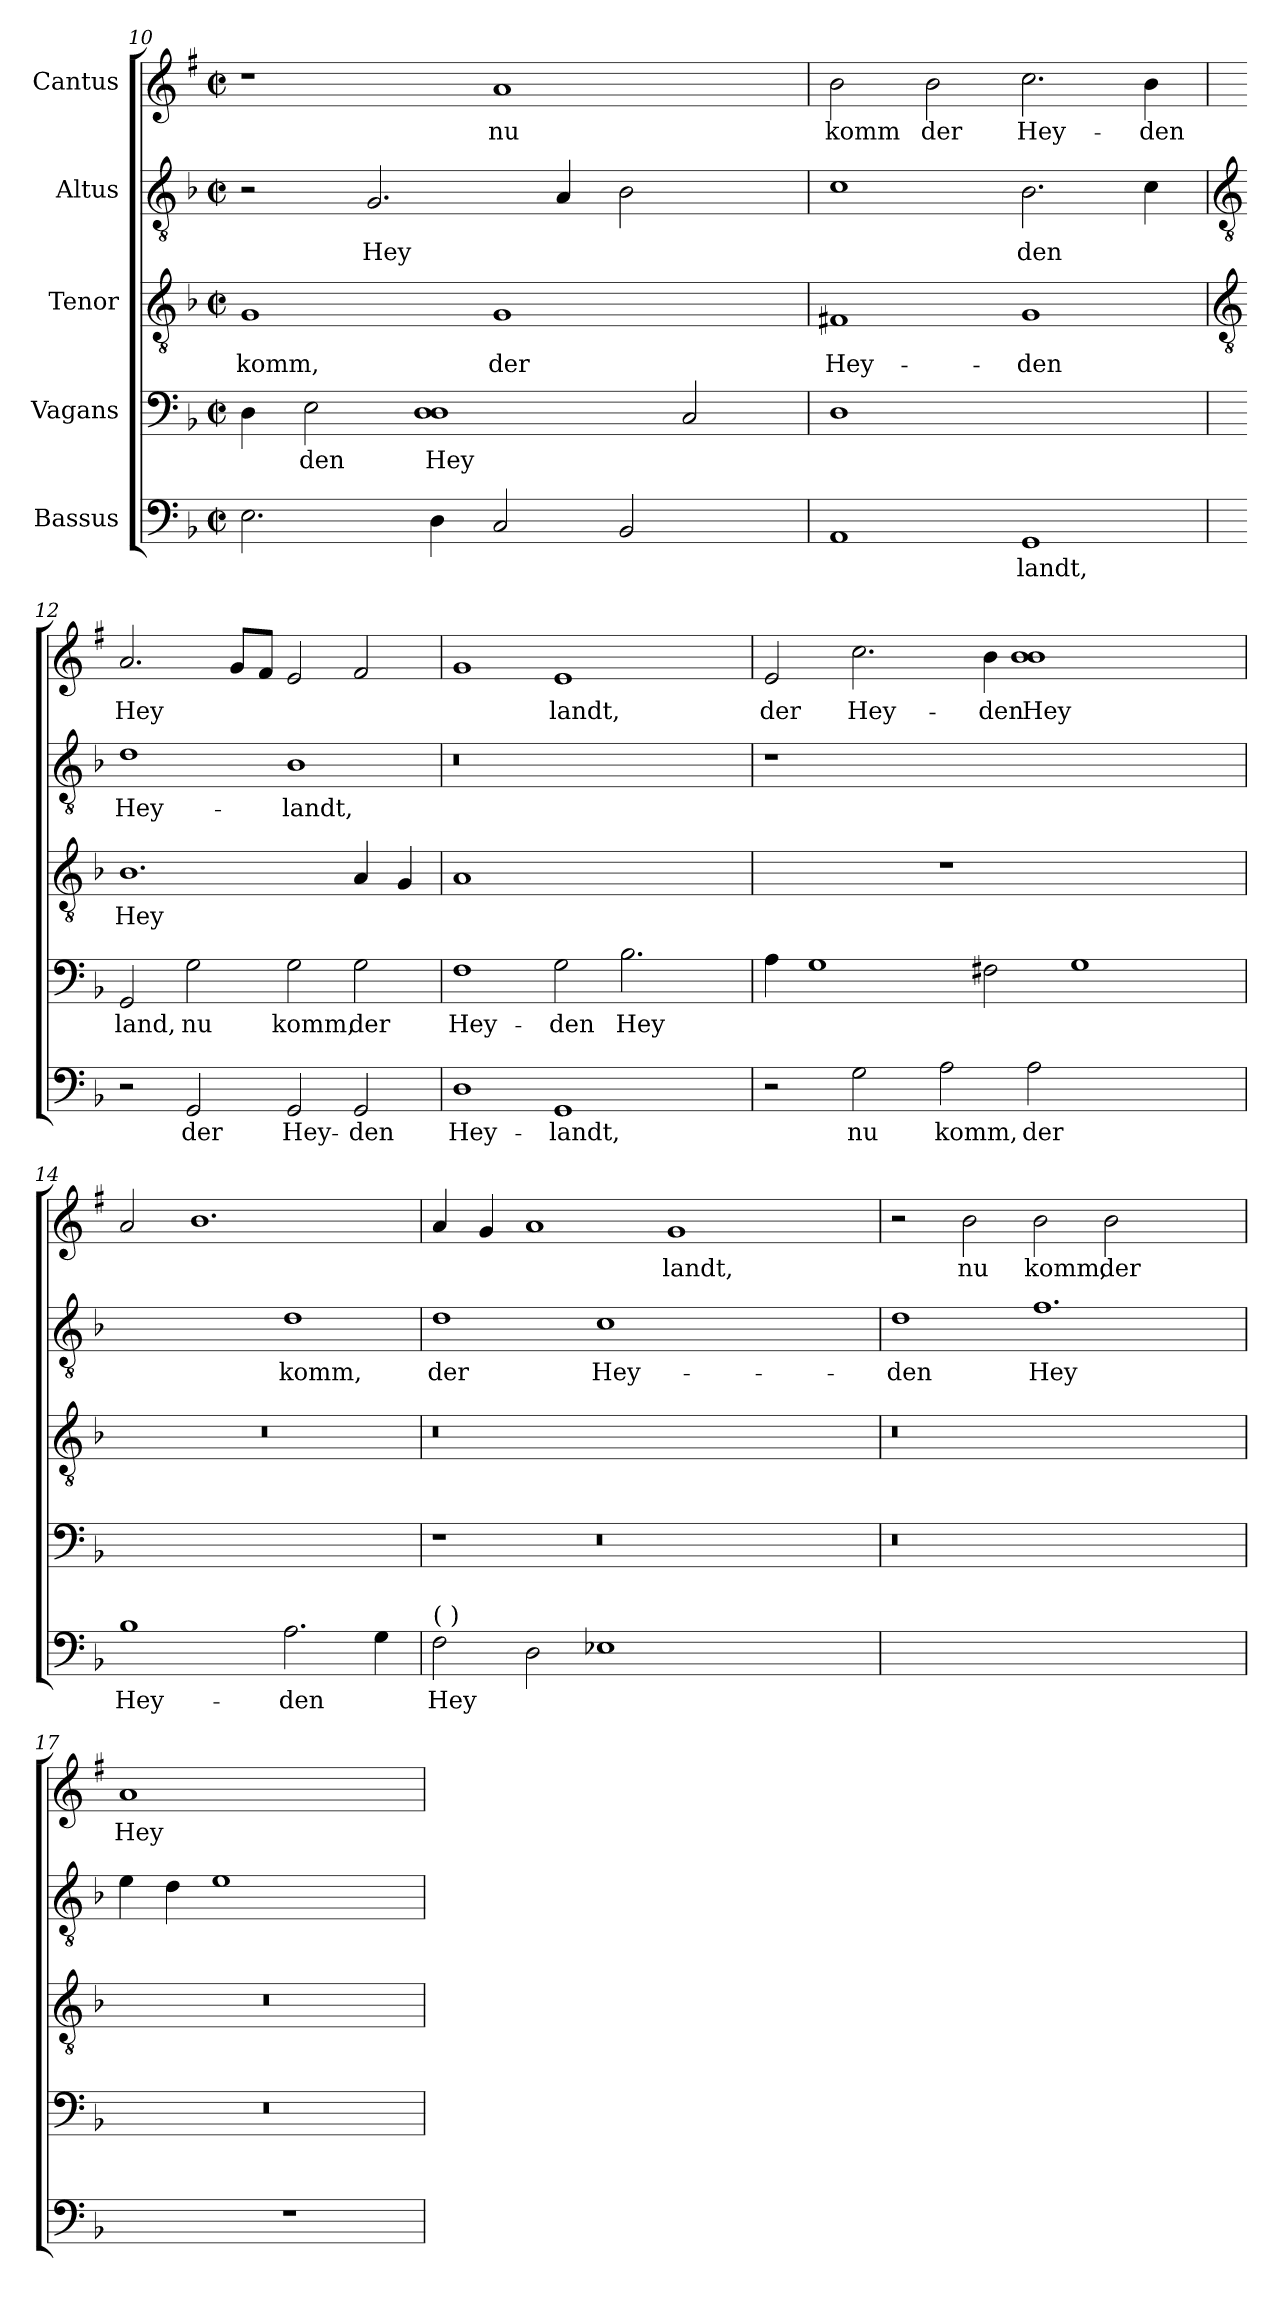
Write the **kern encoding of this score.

**kern	**text	**kern	**text	**kern	**text	**kern	**text	**kern	**text
*part5	*part5	*part4	*part4	*part3	*part3	*part2	*part2	*part1	*part1
*staff5	*staff5	*staff4	*staff4	*staff3	*staff3	*staff2	*staff2	*staff1	*staff1
*I"Bassus	*	*I"Vagans	*	*I"Tenor	*	*I"Altus	*	*I"Cantus	*
*clefF4	*	*clefF4	*	*clefGv2	*	*clefGv2	*	*clefG2	*
*	*	*	*	*	*	*	*	*ITrd1c2	*
*k[b-]	*	*k[b-]	*	*k[b-]	*	*k[b-]	*	*k[b-]	*
*F:	*	*F:	*	*F:	*	*F:	*	*F:	*
*M4/2	*	*M4/2	*	*M4/2	*	*M4/2	*	*M4/2	*
*met(c|)	*	*met(c|)	*	*met(c|)	*	*met(c|)	*	*met(c|)	*
=10	=10	=10	=10	=10	=10	=10	=10	=10	=10
!	!	!	!	!	!LO:LY:b	!	!	!	!
2.E	.	4D	.	1G	komm,	2r	.	1r	.
!	!	!	!LO:LY:b	!	!	!	!	!	!
.	.	2E	den	.	.	.	.	.	.
!	!	!	!	!	!	!	!LO:LY:b	!	!
.	.	.	.	.	.	2.G	Hey	.	.
!	!	!	!LO:LY:b	!	!	!	!	!	!
4D	.	1D 1D	Hey	.	.	.	.	.	.
!	!	!	!	!	!LO:LY:b	!	!	!	!LO:LY:b
2C	.	.	.	1G	der	.	.	1g	nu
.	.	.	.	.	.	4A	.	.	.
2BB-	.	.	.	.	.	2B-	.	.	.
.	.	2C	.	.	.	.	.	.	.
4ryy	.	.	.	4ryy	.	4ryy	.	4ryy	.
=11	=11	=11	=11	=11	=11	=11	=11	=11	=11
!	!	!	!	!	!LO:LY:b	!	!	!	!LO:LY:b
1AA	.	1D	.	1F#	Hey-	1c	.	2a	komm
!	!	!	!	!	!	!	!	!	!LO:LY:b
.	.	.	.	.	.	.	.	2a	der
!	!LO:LY:b	!	!	!	!LO:LY:b	!	!LO:LY:b	!	!LO:LY:b
1GG	landt,	1ryy	.	1G	-den	2.B-	den	2.b-	Hey-
!	!	!	!	!	!	!	!	!	!LO:LY:b
.	.	.	.	.	.	4c	.	4a	-den
!!LO:LB:g=z
=12	=12	=12	=12	=12	=12	=12	=12	=12	=12
*	*	*	*	*clefGv2	*	*clefGv2	*	*	*
!	!	!	!LO:LY:b	!	!LO:LY:b	!	!LO:LY:b	!	!LO:LY:b
*	*	*	*	*	*	*	*	*^	*
2r	.	2GG	land,	1.B-	Hey	1d	Hey-	2.g	0ryy	Hey
!	!LO:LY:b	!	!LO:LY:b	!	!	!	!	!	!	!
2GG	der	2G	nu	.	.	.	.	.	.	.
.	.	.	.	.	.	.	.	8fL	.	.
.	.	.	.	.	.	.	.	8eJ	.	.
!	!LO:LY:b	!	!LO:LY:b	!	!	!	!LO:LY:b	!	!	!
2GG	Hey-	2G	komm,	.	.	1B-	-landt,	2d	.	.
!	!LO:LY:b	!	!LO:LY:b	!	!	!	!	!	!	!
2GG	-den	2G	der	4A	.	.	.	2e	.	.
.	.	.	.	4G	.	.	.	.	.	.
=13	=13	=13	=13	=13	=13	=13	=13	=13	=13	=13
!	!LO:LY:b	!	!LO:LY:b	!	!	!	!	!	!	!
1D	Hey-	1F	Hey-	1A	.	0r	.	1f	1ryy	.
!	!LO:LY:b	!	!LO:LY:b	!	!LO:LY:b	!	!	!	!	!LO:LY:b
1GG	-landt,	2G	-den	[1Gyy	landt,	.	.	1d	2ryy	landt,
!	!	!	!LO:LY:b	!	!	!	!	!	!	!
.	.	2.B-	Hey	.	.	.	.	.	4ryy	.
.	.	.	.	.	.	.	.	.	4ryy	.
4ryy	.	.	.	4ryy	.	4ryy	.	4ryy	4ryy	.
=13A	=13A	=13A	=13A	=13A	=13A	=13A	=13A	=13A	=13A	=13A
!	!	!	!	!	!	!	!	!	!	!LO:LY:b
2r	.	4A	.	2.Gyy_	.	1r	.	2d	1ryy	der
.	.	1G	.	.	.	.	.	.	.	.
!	!LO:LY:b	!	!	!	!	!	!	!	!	!LO:LY:b
2G	nu	.	.	.	.	.	.	2.b-	.	Hey-
.	.	.	.	4Gyy]	.	.	.	.	.	.
!	!LO:LY:b	!	!	!	!	!	!LO:LY:b	!	!	!
2A	komm,	.	.	1r	.	[1dyy	nu	.	2ryy	.
!	!	!	!	!	!	!	!	!	!	!LO:LY:b
.	.	2F#	.	.	.	.	.	4a	.	-den
!	!LO:LY:b	!	!	!	!	!	!	!	!	!LO:LY:b
2A	der	.	.	.	.	.	.	1a 1a	4ryy	Hey
.	.	1G	.	.	.	.	.	.	4ryy	.
2.ryy	.	.	.	2.ryy	.	2.ryy	.	.	4ryy	.
.	.	.	.	.	.	.	.	.	2ryy	.
.	.	.	.	.	.	.	.	4ryy	.	.
=14A	=14A	=14A	=14A	=14A	=14A	=14A	=14A	=14A	=14A	=14A
!	!LO:LY:b	!	!LO:LY:b	!	!	!	!	!	!	!
1B-	Hey-	[1Dyy	landt,	0r	.	2.dyy_	.	2g	0ryy	.
.	.	.	.	.	.	.	.	1.a	.	.
.	.	.	.	.	.	4dyy]	.	.	.	.
!	!LO:LY:b	!	!	!	!	!	!LO:LY:b	!	!	!
2.A	-den	2.Dyy_	.	.	.	1d	komm,	.	.	.
4G	.	4Dyy]	.	.	.	.	.	.	.	.
=15A	=15A	=15A	=15A	=15A	=15A	=15A	=15A	=15A	=15A	=15A
!LO:TX:a:t=(  )	!	!	!	!	!	!	!	!	!	!
!	!LO:LY:b	!	!	!	!	!	!LO:LY:b	!	!	!
2F	Hey	1r	.	0r	.	1d	der	4g	2ryy	.
.	.	.	.	.	.	.	.	4f	.	.
2D	.	.	.	.	.	.	.	1g	1ryy	.
!	!	!	!	!	!	!	!LO:LY:b	!	!	!
1E-	.	0r	.	.	.	1c	Hey-	.	.	.
!	!	!	!	!	!	!	!	!	!	!LO:LY:b
.	.	.	.	.	.	.	.	1f	1.ryy	landt,
1ryy	.	.	.	1ryy	.	1ryy	.	.	.	.
.	.	.	.	.	.	.	.	2ryy	.	.
=16A	=16A	=16A	=16A	=16A	=16A	=16A	=16A	=16A	=16A	=16A
!	!LO:LY:b	!	!	!	!	!	!LO:LY:b	!	!	!
[0Dyy	landt,	0r	.	0r	.	1d	-den	2r	2ryy	.
!	!	!	!	!	!	!	!	!	!	!LO:LY:b
.	.	.	.	.	.	.	.	2a	0ryy	nu
!	!	!	!	!	!	!	!LO:LY:b	!	!	!LO:LY:b
.	.	.	.	.	.	1.f	Hey	2a	.	komm,
!	!	!	!	!	!	!	!	!	!	!LO:LY:b
.	.	.	.	.	.	.	.	2a	.	der
2ryy	.	2ryy	.	2ryy	.	.	.	2ryy	.	.
!!LO:LB:g=z	!!
=17A	=17A	=17A	=17A	=17A	=17A	=17A	=17A	=17A	=17A	=17A
!	!	!	!	!	!	!	!	!	!	!LO:LY:b
1Dyy]	.	0r	.	0r	.	4e	.	1g	1ryy	Hey-
.	.	.	.	.	.	4d	.	.	.	.
.	.	.	.	.	.	1e	.	.	.	.
1r	.	.	.	.	.	.	.	1ryy	1ryy	.
.	.	.	.	.	.	2ryy	.	.	.	.
*	*	*	*	*	*	*	*	*v	*v	*
=	=	=	=	=	=	=	=	=	=
*-	*-	*-	*-	*-	*-	*-	*-	*-	*-
